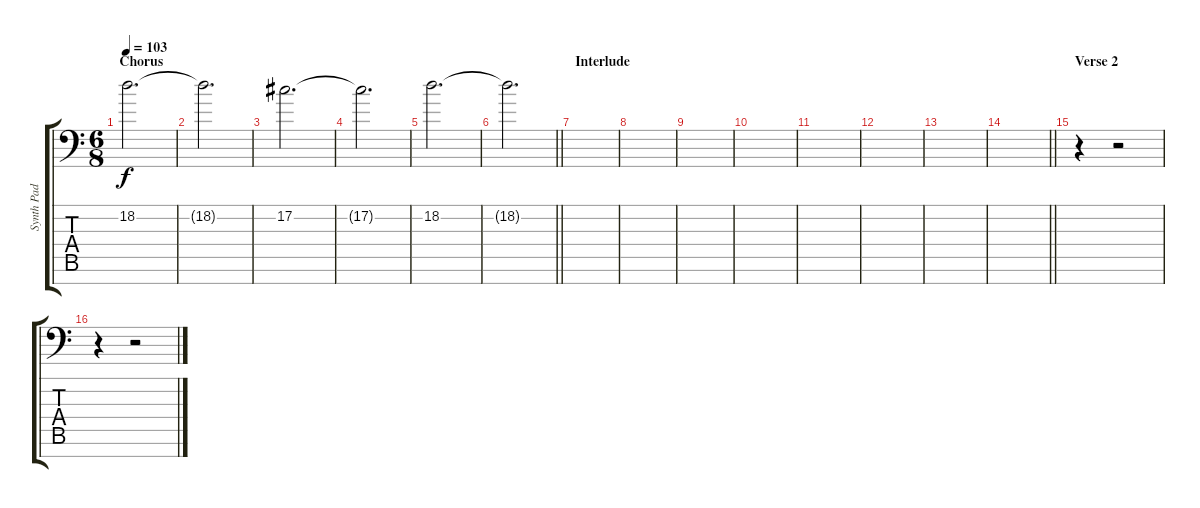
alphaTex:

\track ("Synth Pad" "Synth Pad") {instrument pad2warm}
\staff {score tabs}
\tuning (Db4 Ab3 E3 B2 Gb2 Db2 Gb1) {hide}
\ts (6 8)
\section ("" "Chorus")
\tempo 103
\clef f4
\ks c
18.2.2{d dy f} |
18.2{t}.2{d} |
17.2.2{d} |
17.2{t}.2{d} |
18.2.2{d} |
\barLineRight lightlight
18.2{t}.2{d} |
\section ("" "Interlude")
|
|
|
|
|
|
|
\barLineRight lightlight
|
\section ("" "Verse 2")
r.4 r.2 |
r.4 r.2
